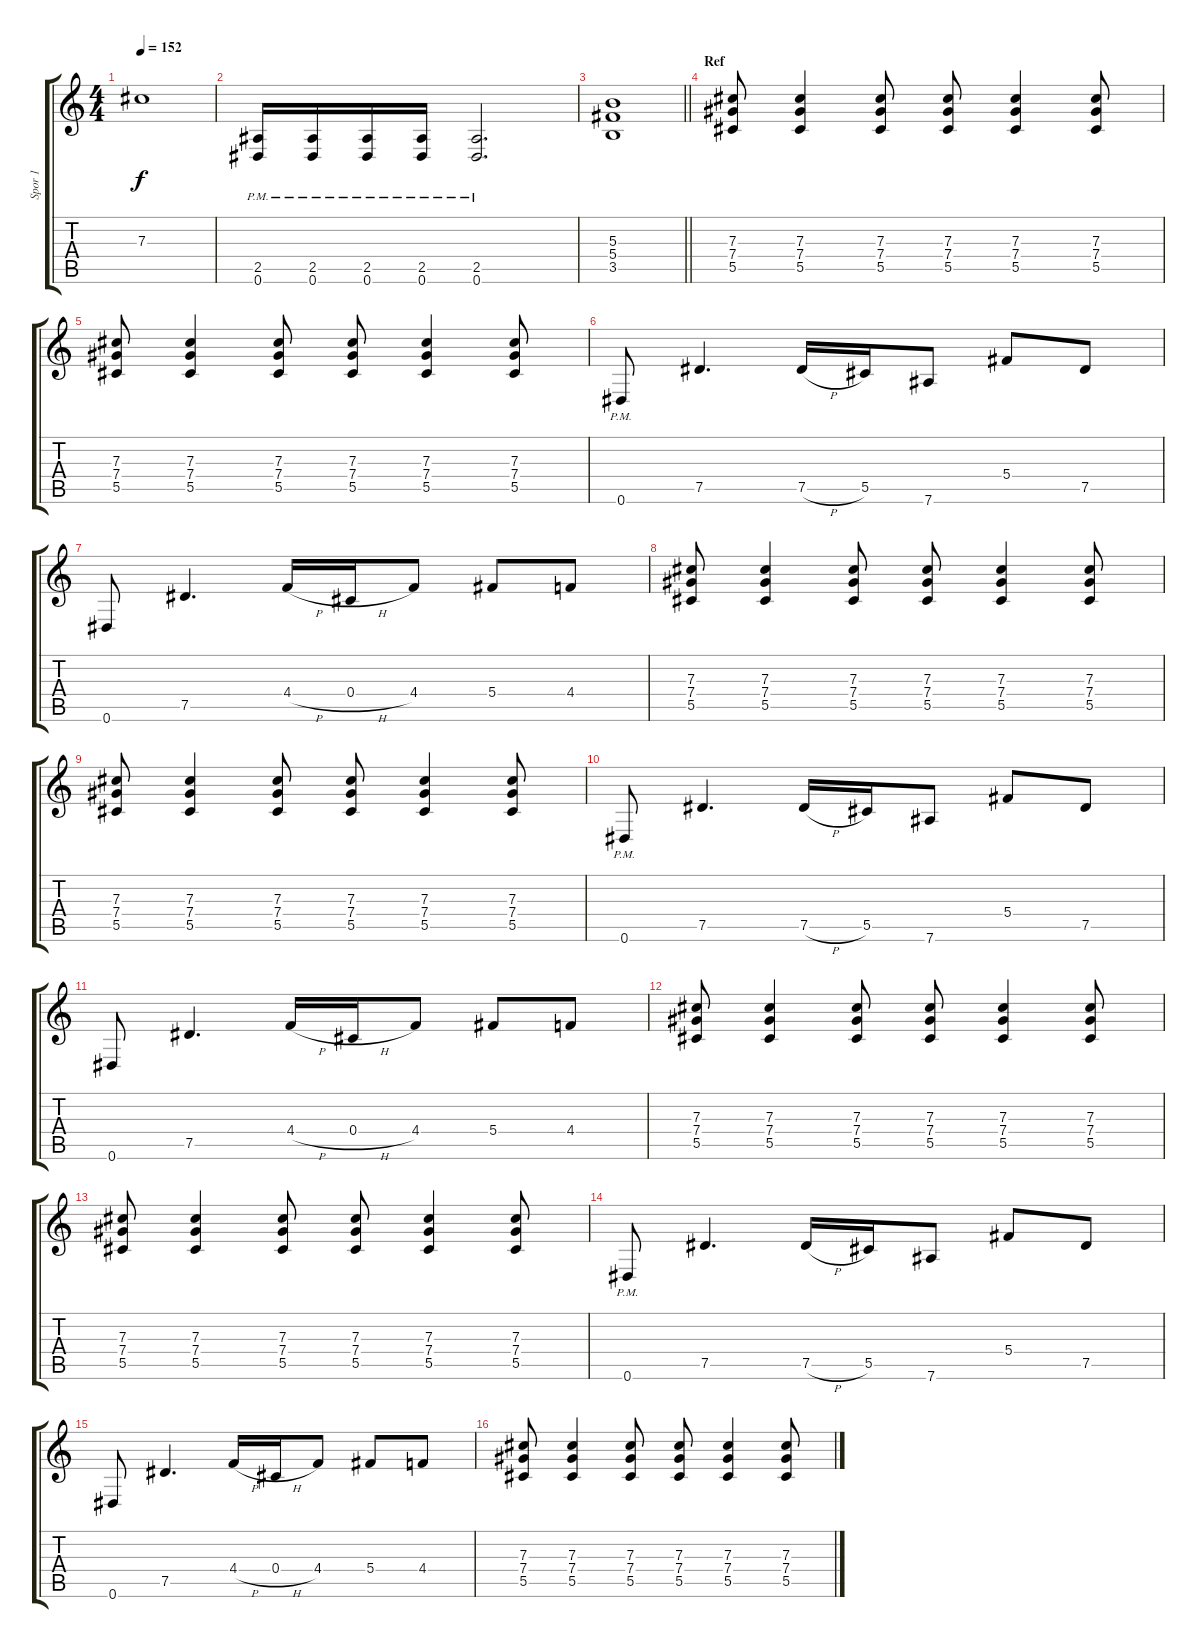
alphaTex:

\track ("Spor 1" "Spor 1") {instrument distortionguitar}
\staff {score tabs}
\tuning (Eb4 Bb3 Gb3 Db3 Ab2 Eb2) {hide}
\ts (4 4)
\tempo 152
\clef g2
\ks c
7.3{t}.1{dy f} |
(2.5{pm} 0.6{pm}).16 (2.5{pm} 0.6{pm}).16 (2.5{pm} 0.6{pm}).16 (2.5{pm} 0.6{pm}).16 (2.5{pm} 0.6{pm}).2{d} |
\barLineRight lightlight
(5.3 5.4 3.5).1 |
\section ("" "Ref")
(7.3 7.4 5.5).8 (7.3 7.4 5.5).4 (7.3 7.4 5.5).8 (7.3 7.4 5.5).8 (7.3 7.4 5.5).4 (7.3 7.4 5.5).8 |
(7.3 7.4 5.5).8 (7.3 7.4 5.5).4 (7.3 7.4 5.5).8 (7.3 7.4 5.5).8 (7.3 7.4 5.5).4 (7.3 7.4 5.5).8 |
0.6{pm}.8 7.5.4{d} 7.5{h}.16 5.5.16 7.6.8 5.4.8 7.5.8 |
0.6.8 7.5.4{d} 4.4{h}.16 0.4{h}.16 4.4.8 5.4.8 4.4.8 |
(7.3 7.4 5.5).8 (7.3 7.4 5.5).4 (7.3 7.4 5.5).8 (7.3 7.4 5.5).8 (7.3 7.4 5.5).4 (7.3 7.4 5.5).8 |
(7.3 7.4 5.5).8 (7.3 7.4 5.5).4 (7.3 7.4 5.5).8 (7.3 7.4 5.5).8 (7.3 7.4 5.5).4 (7.3 7.4 5.5).8 |
0.6{pm}.8 7.5.4{d} 7.5{h}.16 5.5.16 7.6.8 5.4.8 7.5.8 |
0.6.8 7.5.4{d} 4.4{h}.16 0.4{h}.16 4.4.8 5.4.8 4.4.8 |
(7.3 7.4 5.5).8 (7.3 7.4 5.5).4 (7.3 7.4 5.5).8 (7.3 7.4 5.5).8 (7.3 7.4 5.5).4 (7.3 7.4 5.5).8 |
(7.3 7.4 5.5).8 (7.3 7.4 5.5).4 (7.3 7.4 5.5).8 (7.3 7.4 5.5).8 (7.3 7.4 5.5).4 (7.3 7.4 5.5).8 |
0.6{pm}.8 7.5.4{d} 7.5{h}.16 5.5.16 7.6.8 5.4.8 7.5.8 |
0.6.8 7.5.4{d} 4.4{h}.16 0.4{h}.16 4.4.8 5.4.8 4.4.8 |
(7.3 7.4 5.5).8 (7.3 7.4 5.5).4 (7.3 7.4 5.5).8 (7.3 7.4 5.5).8 (7.3 7.4 5.5).4 (7.3 7.4 5.5).8
